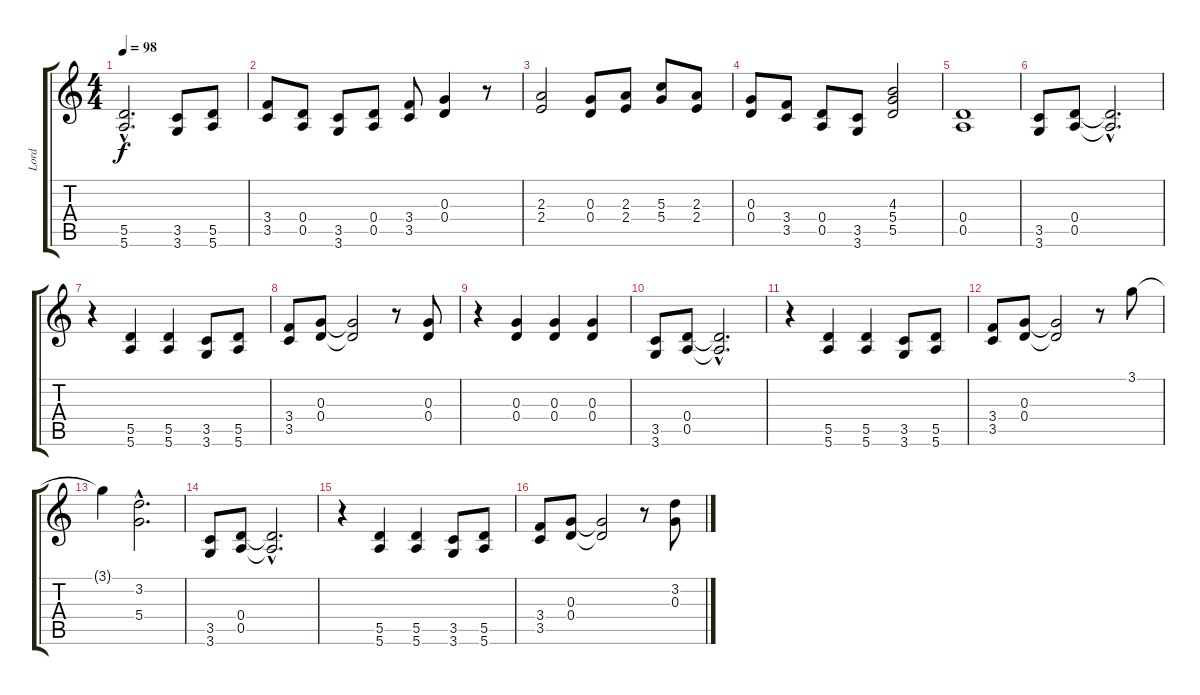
\track ("Lord" "Lord") {instrument rockorgan}
\staff {score tabs}
\tuning (E5 B4 G4 D4 A3 E3) {hide}
\ts (4 4)
\tempo 98
\clef g2
\ks c
(5.5{hac} 5.6{hac}).2{d dy f instrument rockorgan} (3.5 3.6).8 (5.5 5.6).8 |
(3.4 3.5).8 (0.4 0.5).8 (3.5 3.6).8 (0.4 0.5).8 (3.4 3.5).8 (0.3 0.4).4 r.8 |
(2.3 2.4).2 (0.3 0.4).8 (2.3 2.4).8 (5.3 5.4).8 (2.3 2.4).8 |
(0.3 0.4).8 (3.4 3.5).8 (0.4 0.5).8 (3.5 3.6).8 (4.3 5.4 5.5).2 |
(0.4 0.5).1 |
(3.5 3.6).8 (0.4 0.5).8 (0.4{hac t} 0.5{hac t}).2{d} |
r.4 (5.5 5.6).4 (5.5 5.6).4 (3.5 3.6).8 (5.5 5.6).8 |
(3.4 3.5).8 (0.3 0.4).8 (0.3{t} 0.4{t}).2 r.8 (0.3 0.4).8 |
r.4 (0.3 0.4).4 (0.3 0.4).4 (0.3 0.4).4 |
(3.5 3.6).8 (0.4 0.5).8 (0.4{hac t} 0.5{hac t}).2{d} |
r.4 (5.5 5.6).4 (5.5 5.6).4 (3.5 3.6).8 (5.5 5.6).8 |
(3.4 3.5).8 (0.3 0.4).8 (0.3{t} 0.4{t}).2 r.8 3.1.8 |
3.1{t}.4 (3.2{hac} 5.4{hac}).2{d} |
(3.5 3.6).8 (0.4 0.5).8 (0.4{hac t} 0.5{hac t}).2{d} |
r.4 (5.5 5.6).4 (5.5 5.6).4 (3.5 3.6).8 (5.5 5.6).8 |
(3.4 3.5).8 (0.3 0.4).8 (0.3{t} 0.4{t}).2 r.8 (3.2 0.3).8
